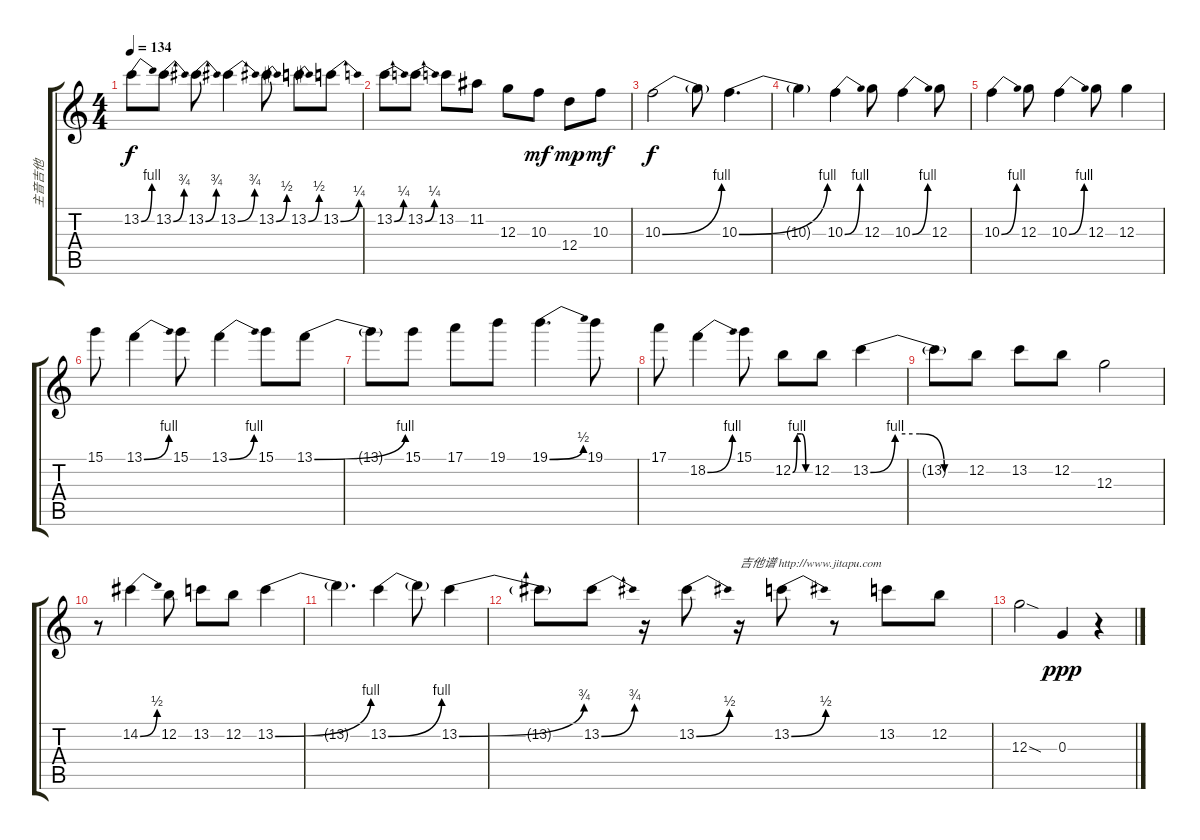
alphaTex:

\track ("主音吉他" "主音吉他") {instrument overdrivenguitar}
\staff {score tabs}
\tuning (E4 B3 G3 D3 A2 E2) {hide}
\ts (4 4)
\tempo 134
\clef g2
\ks c
13.2{be (bend 0 0 60 4)}.8{dy f} 13.2{be (bend 0 0 60 3)}.8 13.2{be (bend 0 0 60 3)}.8 13.2{be (bend 0 0 60 3)}.4 13.2{be (bend 0 0 60 2)}.8 13.2{be (bend 0 0 60 2)}.8 13.2{be (bend 0 0 60 1)}.8 |
13.2{be (bend 0 0 60 1)}.8 13.2{be (bend 0 0 60 1)}.8 13.2.8 11.2.8 12.3.8 10.3.8{dy mf} 12.4.8{dy mp} 10.3.8{dy mf} |
10.3{be (bend 0 0 60 4)}.2{dy f} 10.3{t}.8 10.3{be (bend 0 0 60 4)}.4{d} |
10.3{t}.4 10.3{be (bend 0 0 60 4)}.4 12.3.8 10.3{be (bend 0 0 60 4)}.4 12.3.8 |
10.3{be (bend 0 0 60 4)}.4 12.3.8 10.3{be (bend 0 0 60 4)}.4 12.3.8 12.3.4 |
15.1.8 13.1{be (bend 0 0 60 4)}.4 15.1.8 13.1{be (bend 0 0 60 4)}.4 15.1.8 13.1{be (bend 0 0 60 4)}.8 |
13.1{t}.8 15.1.8 17.1.8 19.1.8 19.1{be (bend 0 0 60 2)}.4{d} 19.1.8 |
17.1.8 18.2{be (bend 0 0 60 4)}.4 15.1.8 12.2{be (custom 0 0 15 4 30 4 45 0 60 0)}.8 12.2.8 13.2{be (custom 0 0 15 4 30 4 45 0 60 0)}.4 |
13.2{t}.8 12.2.8 13.2.8 12.2.8 12.3.2 |
r.8 14.2{be (bend 0 0 60 2)}.4 12.2.8 13.2.8 12.2.8 13.2{be (bend 0 0 60 4)}.4 |
13.2{t}.4{d} 13.2{be (bend 0 0 60 4)}.4 13.2{t}.8 13.2{be (bend 0 0 60 3)}.4 |
13.2{t}.8 13.2{be (bend 0 0 60 3)}.8 r.16 13.2{be (bend 0 0 60 2)}.8 r.16{txt "吉他谱 http://www.jitapu.com"} 13.2{be (bend 0 0 60 2)}.8 r.8 13.2.8 12.2.8 |
12.3{sod}.2 0.3.4{dy ppp} r.4
